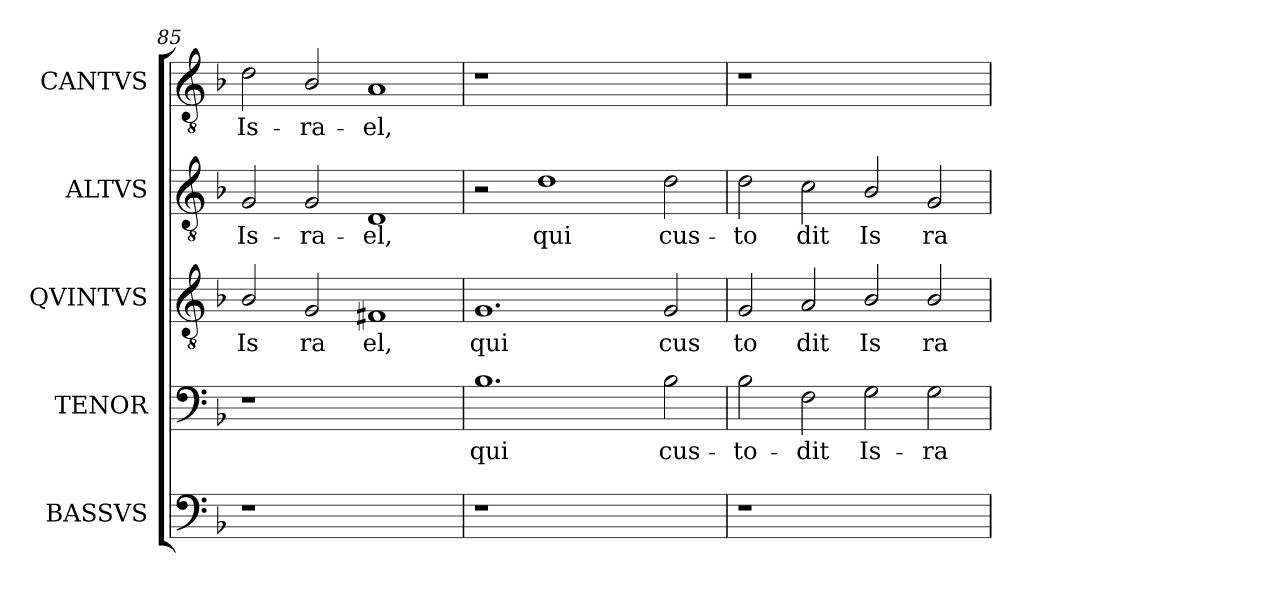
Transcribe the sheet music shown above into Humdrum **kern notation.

**kern	**kern	**text	**kern	**text	**kern	**text	**kern	**text
*part5	*part4	*part4	*part3	*part3	*part2	*part2	*part1	*part1
*staff5	*staff4	*staff4	*staff3	*staff3	*staff2	*staff2	*staff1	*staff1
*I"BASSVS	*I"TENOR	*	*I"QVINTVS	*	*I"ALTVS	*	*I"CANTVS	*
*clefF4	*clefF4	*	*clefGv2	*	*clefGv2	*	*clefGv2	*
*ITrd-3c-5	*ITrd-3c-5	*	*ITrd-3c-5	*	*ITrd-3c-5	*	*	*
*k[b-e-]	*k[b-e-]	*	*k[b-e-]	*	*k[b-e-]	*	*k[b-]	*
*B-:	*B-:	*	*B-:	*	*B-:	*	*F:	*
=85	=85	=85	=85	=85	=85	=85	=85	=85
!	!	!	!	!LO:LY:b:cj	!	!LO:LY:b:cj	!	!LO:LY:b:cj
1r	1r	.	2e-/	Is	2c/	Is-	2d\	Is-
!	!	!	!	!LO:LY:b:cj	!	!LO:LY:b:cj	!	!LO:LY:b:cj
.	.	.	2c/	ra	2c/	-ra-	2B-/	-ra-
!	!	!	!	!LO:LY:b:cj	!	!LO:LY:b:cj	!	!LO:LY:b:cj
1ryy	1ryy	.	1Bn	el,	1G	-el,	1A	-el,
=86	=86	=86	=86	=86	=86	=86	=86	=86
!	!	!LO:LY:b:cj	!	!LO:LY:b:cj	!	!	!	!
1r	1.e-	qui	1.c	qui	2r	.	1r	.
!	!	!	!	!	!	!LO:LY:b:cj	!	!
.	.	.	.	.	1g	qui	.	.
1ryy	.	.	.	.	.	.	1ryy	.
!	!	!LO:LY:b:cj	!	!LO:LY:b:cj	!	!LO:LY:b:cj	!	!
.	2e-\	cus-	2c/	cus	2g\	cus-	.	.
!!LO:LB:g=z
=87	=87	=87	=87	=87	=87	=87	=87	=87
!	!	!LO:LY:b:cj	!	!LO:LY:b:cj	!	!LO:LY:b:cj	!	!
1r	2e-\	-to-	2c/	to	2g\	-to	1r	.
!	!	!LO:LY:b:cj	!	!LO:LY:b:cj	!	!LO:LY:b:cj	!	!
.	2B-\	-dit	2d/	dit	2f\	dit	.	.
!	!	!LO:LY:b:cj	!	!LO:LY:b:cj	!	!LO:LY:b:cj	!	!
1ryy	2c\	Is-	2e-/	Is	2e-/	Is	1ryy	.
!	!	!LO:LY:b:cj	!	!LO:LY:b:cj	!	!LO:LY:b:cj	!	!
.	2c\	-ra-	2e-/	ra	2c/	ra	.	.
=	=	=	=	=	=	=	=	=
*-	*-	*-	*-	*-	*-	*-	*-	*-
